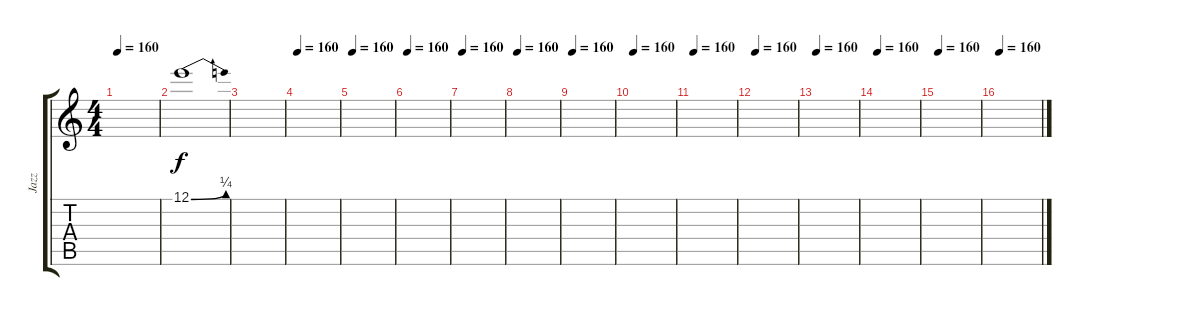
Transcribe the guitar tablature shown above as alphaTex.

\track ("Jazz" "Jazz") {instrument electricguitarjazz}
\staff {score tabs}
\tuning (E4 B3 G3 D3 A2 E2) {hide}
\ts (4 4)
\tempo 160
\tempo 125
\tempo 160
\clef g2
\ks c
|
12.1{be (bend 0 0 60 1)}.1{volume 16} |
|
\tempo 160
|
\tempo 160
|
\tempo 160
|
\tempo 160
|
\tempo 160
|
\tempo 160
|
\tempo 160
|
\tempo 160
|
\tempo 160
|
\tempo 160
|
\tempo 160
|
\tempo 160
|
\tempo 160
